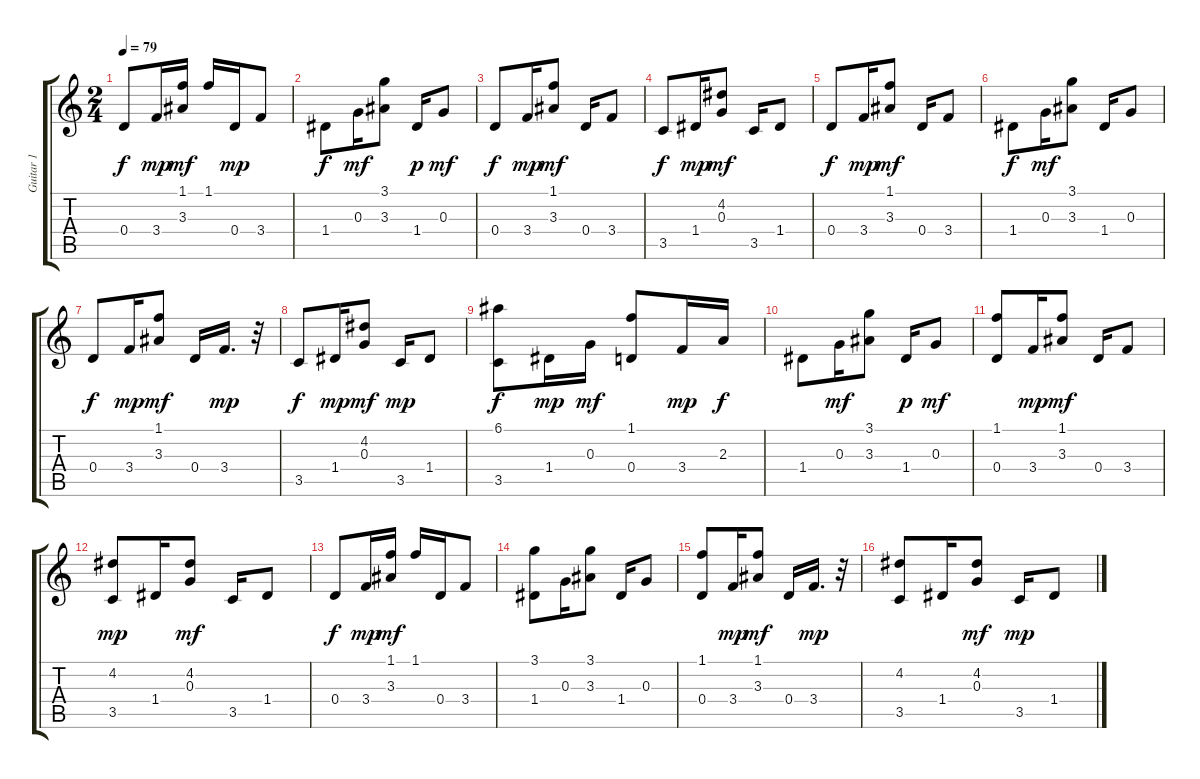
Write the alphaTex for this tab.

\track ("Guitar 1" "Guitar 1") {instrument acousticguitarsteel}
\staff {score tabs}
\tuning (E4 B3 G3 D3 A2 E2) {hide}
\ts (2 4)
\tempo 79
\clef g2
\ks c
0.4.8{dy f} 3.4.16{dy mp} (1.1 3.3).16{dy mf} 1.1.16 0.4.16{dy mp} 3.4.8 |
1.4.8{dy f} 0.3.16{dy mf} (3.1 3.3).8 1.4.16{dy p} 0.3.8{dy mf} |
0.4.8{dy f} 3.4.16{dy mp} (1.1 3.3).8{dy mf} 0.4.16 3.4.8 |
3.5.8{dy f} 1.4.16{dy mp} (4.2 0.3).8{dy mf} 3.5.16 1.4.8 |
0.4.8{dy f} 3.4.16{dy mp} (1.1 3.3).8{dy mf} 0.4.16 3.4.8 |
1.4.8{dy f} 0.3.16{dy mf} (3.1 3.3).8 1.4.16 0.3.8 |
0.4.8{dy f} 3.4.16{dy mp} (1.1 3.3).8{dy mf} 0.4.16 3.4.16{d dy mp} r.32 |
3.5.8{dy f} 1.4.16{dy mp} (4.2 0.3).8{dy mf} 3.5.16{dy mp} 1.4.8 |
(6.1 3.5).8{dy f} 1.4.16{dy mp} 0.3.16{dy mf} (1.1 0.4).8 3.4.16{dy mp} 2.3.16{dy f} |
1.4.8 0.3.16{dy mf} (3.1 3.3).8 1.4.16{dy p} 0.3.8{dy mf} |
(1.1 0.4).8 3.4.16{dy mp} (1.1 3.3).8{dy mf} 0.4.16 3.4.8 |
(4.2 3.5).8{dy mp} 1.4.16 (4.2 0.3).8{dy mf} 3.5.16 1.4.8 |
0.4.8{dy f} 3.4.16{dy mp} (1.1 3.3).16{dy mf} 1.1.16 0.4.16 3.4.8 |
(3.1 1.4).8 0.3.16 (3.1 3.3).8 1.4.16 0.3.8 |
(1.1 0.4).8 3.4.16{dy mp} (1.1 3.3).8{dy mf} 0.4.16 3.4.16{d dy mp} r.32 |
(4.2 3.5).8 1.4.16 (4.2 0.3).8{dy mf} 3.5.16{dy mp} 1.4.8
